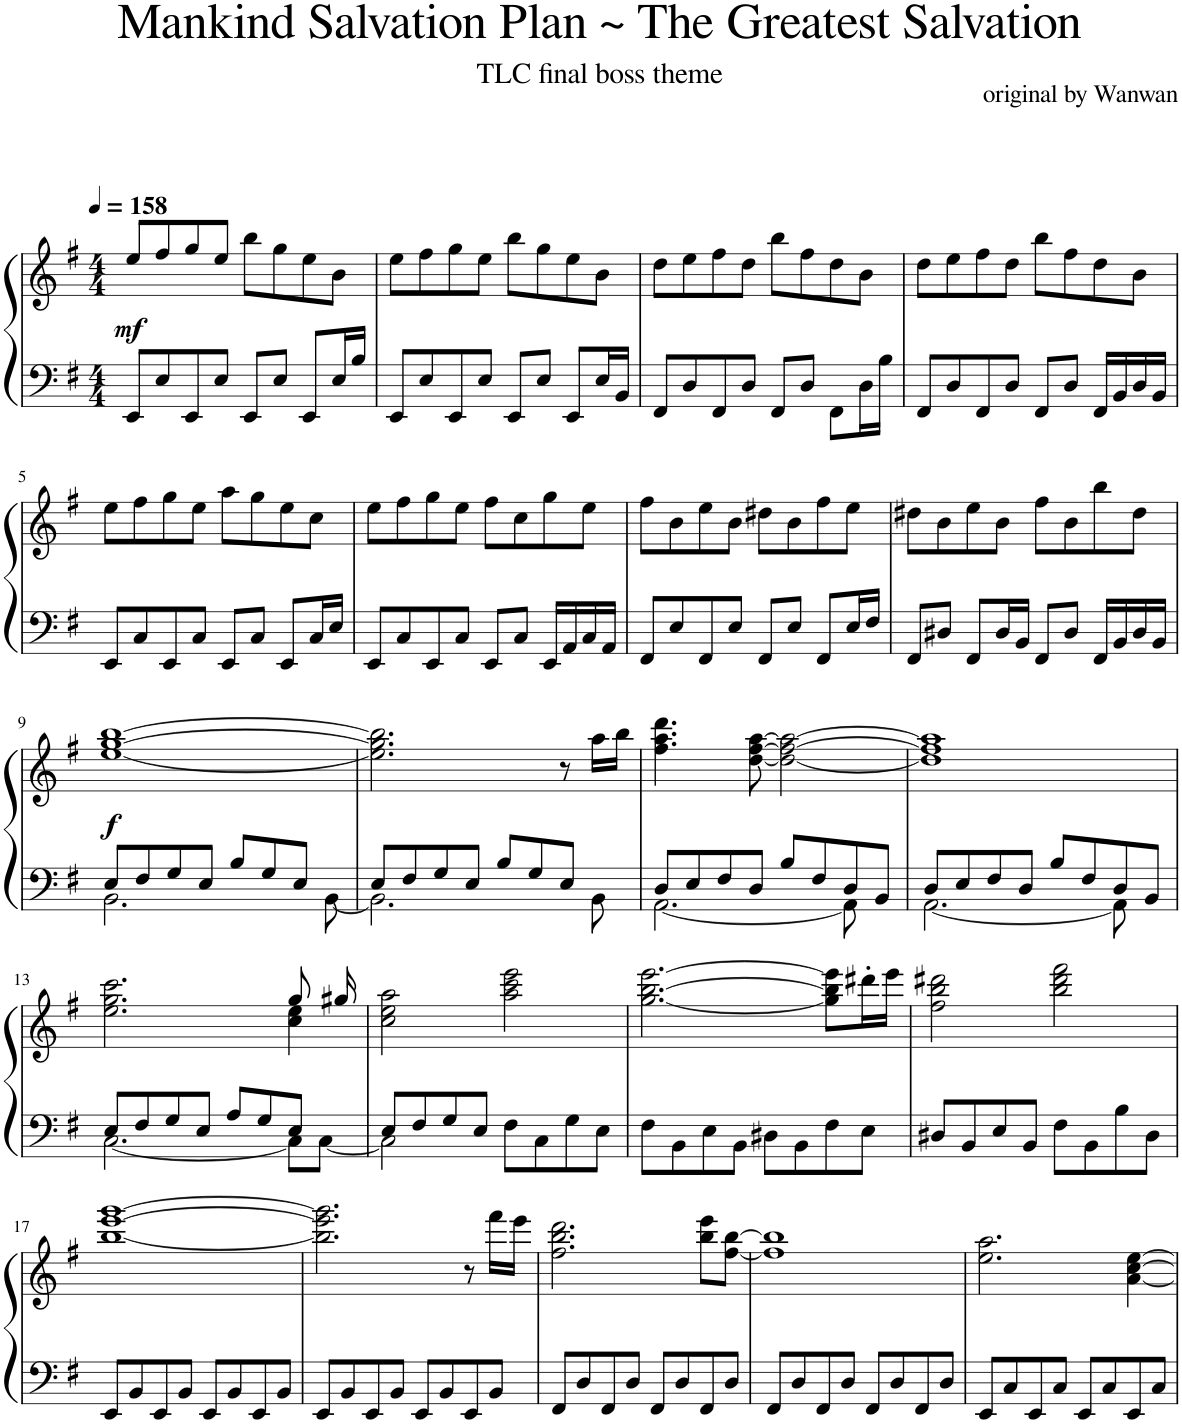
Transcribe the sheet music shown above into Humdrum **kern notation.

**kern	**kern	**dynam
*part1	*part1	*part1
*staff2	*staff1	*staff1/2
*I"Piano	*	*
*I'Pno.	*	*
*clefF4	*clefG2	*
*k[f#]	*k[f#]	*
*M4/4	*M4/4	*
*MM158	*MM158	*
=1	=1	=1
!	!	!LO:DY:b
8EE/L	8ee/L	mf
8E/	8ff#/	.
8EE/	8gg/	.
8E/J	8ee/J	.
8EE/L	8bb\L	.
8E/J	8gg\	.
8EE/L	8ee\	.
16E/L	8b\J	.
16B/JJ	.	.
=2	=2	=2
8EE/L	8ee\L	.
8E/	8ff#\	.
8EE/	8gg\	.
8E/J	8ee\J	.
8EE/L	8bb\L	.
8E/J	8gg\	.
8EE/L	8ee\	.
16E/L	8b\J	.
16BB/JJ	.	.
=3	=3	=3
8FF#/L	8dd\L	.
8D/	8ee\	.
8FF#/	8ff#\	.
8D/J	8dd\J	.
8FF#/L	8bb\L	.
8D/J	8ff#\	.
8FF#\L	8dd\	.
16D\L	8b\J	.
16B\JJ	.	.
=4	=4	=4
8FF#/L	8dd\L	.
8D/	8ee\	.
8FF#/	8ff#\	.
8D/J	8dd\J	.
8FF#/L	8bb\L	.
8D/J	8ff#\	.
16FF#/LL	8dd\	.
16BB/	.	.
16D/	8b\J	.
16BB/JJ	.	.
!!LO:LB:g=z
=5	=5	=5
8EE/L	8ee\L	.
8C/	8ff#\	.
8EE/	8gg\	.
8C/J	8ee\J	.
8EE/L	8aa\L	.
8C/J	8gg\	.
8EE/L	8ee\	.
16C/L	8cc\J	.
16E/JJ	.	.
=6	=6	=6
8EE/L	8ee\L	.
8C/	8ff#\	.
8EE/	8gg\	.
8C/J	8ee\J	.
8EE/L	8ff#\L	.
8C/J	8cc\	.
16EE/LL	8gg\	.
16AA/	.	.
16C/	8ee\J	.
16AA/JJ	.	.
=7	=7	=7
8FF#/L	8ff#\L	.
8E/	8b\	.
8FF#/	8ee\	.
8E/J	8b\J	.
8FF#/L	8dd#X\L	.
8E/J	8b\	.
8FF#/L	8ff#\	.
16E/L	8ee\J	.
16F#/JJ	.	.
=8	=8	=8
8FF#/L	8dd#X\L	.
8D#X/J	8b\	.
8FF#/L	8ee\	.
16D#/L	8b\J	.
16BB/JJ	.	.
8FF#/L	8ff#\L	.
8D#/J	8b\	.
16FF#/LL	8bb\	.
16BB/	.	.
16D#/	8dd#\J	.
16BB/JJ	.	.
!!LO:LB:g=z
=9	=9	=9
*^	*	*
!	!	!	!LO:DY:b
8E/L	2.BB\	[1ee [1gg [1bb	f
8F#/	.	.	.
8G/	.	.	.
8E/J	.	.	.
8B/L	.	.	.
8G/	.	.	.
8E/J	8ryy	.	.
8ryy	[8BB\	.	.
=10	=10	=10	=10
8E/L	2.BB\]	2.ee\] 2.gg\] 2.bb\]	.
8F#/	.	.	.
8G/	.	.	.
8E/J	.	.	.
8B/L	.	.	.
8G/	.	.	.
8E/J	8ryy	8r	.
8ryy	8BB\	16aa\LL	.
.	.	16bb\JJ	.
=11	=11	=11	=11
8D/L	[2.AA\	4.ff#\ 4.aa\ 4.ddd\	.
8E/	.	.	.
8F#/	.	.	.
8D/J	.	[8dd\ [8ff#\ [8aa\	.
8B/L	.	2dd\_ 2ff#\_ 2aa\_	.
8F#/	.	.	.
8D/	8AA\]	.	.
8BB/J	8ryy	.	.
=12	=12	=12	=12
8D/L	[2.AA\	1dd] 1ff#] 1aa]	.
8E/	.	.	.
8F#/	.	.	.
8D/J	.	.	.
8B/L	.	.	.
8F#/	.	.	.
8D/	8AA\]	.	.
8BB/J	8ryy	.	.
!!LO:LB:g=z
=13	=13	=13	=13
*	*	*^	*
8E/L	[2.C\	2.ee\ 2.gg\ 2.ccc\	2.ryy	.
8F#/	.	.	.	.
8G/	.	.	.	.
8E/J	.	.	.	.
8A/L	.	.	.	.
8G/	.	.	.	.
8E/J	8C\L]	4cc\ 4ee\	8gg/	.
8ryy	[8C\J	.	16ryy	.
.	.	.	16gg#X/	.
*	*	*v	*v	*
=14	=14	=14	=14
8E/L	2C\]	2cc\ 2ee\ 2aa\	.
8F#/	.	.	.
8G/	.	.	.
8E/J	.	.	.
8F#\L	2ryy	2aa\ 2ccc\ 2eee\	.
8C\	.	.	.
8G\	.	.	.
8E\J	.	.	.
*v	*v	*	*
=15	=15	=15
8F#\L	[2.gg\ [2.bb\ [2.eee\	.
8BB\	.	.
8E\	.	.
8BB\J	.	.
8D#X\L	.	.
8BB\	.	.
8F#\	8gg\] 8bb\] 8eee\]L	.
8E\J	16ddd#X'\L	.
.	16eee\JJ	.
=16	=16	=16
8D#X/L	2ff#\ 2bb\ 2ddd#X\	.
8BB/	.	.
8E/	.	.
8BB/J	.	.
8F#\L	2bb\ 2ddd#\ 2fff#\	.
8BB\	.	.
8B\	.	.
8D#\J	.	.
!!LO:LB:g=z
=17	=17	=17
8EE/L	[1bb [1eee [1ggg	.
8BB/	.	.
8EE/	.	.
8BB/J	.	.
8EE/L	.	.
8BB/	.	.
8EE/	.	.
8BB/J	.	.
=18	=18	=18
8EE/L	2.bb\] 2.eee\] 2.ggg\]	.
8BB/	.	.
8EE/	.	.
8BB/J	.	.
8EE/L	.	.
8BB/	.	.
8EE/	8r	.
8BB/J	16fff#\LL	.
.	16eee\JJ	.
=19	=19	=19
8FF#/L	2.ff#\ 2.bb\ 2.ddd\	.
8D/	.	.
8FF#/	.	.
8D/J	.	.
8FF#/L	.	.
8D/	.	.
8FF#/	8bb\ 8eee\L	.
8D/J	[8ff#\ [8bb\J	.
=20	=20	=20
8FF#/L	1ff#] 1bb]	.
8D/	.	.
8FF#/	.	.
8D/J	.	.
8FF#/L	.	.
8D/	.	.
8FF#/	.	.
8D/J	.	.
=21	=21	=21
8EE/L	2.ee\ 2.aa\	.
8C/	.	.
8EE/	.	.
8C/J	.	.
8EE/L	.	.
8C/	.	.
8EE/	[4a\ [4cc\ [4ee\	.
8C/J	.	.
=	=	=
*-	*-	*-
